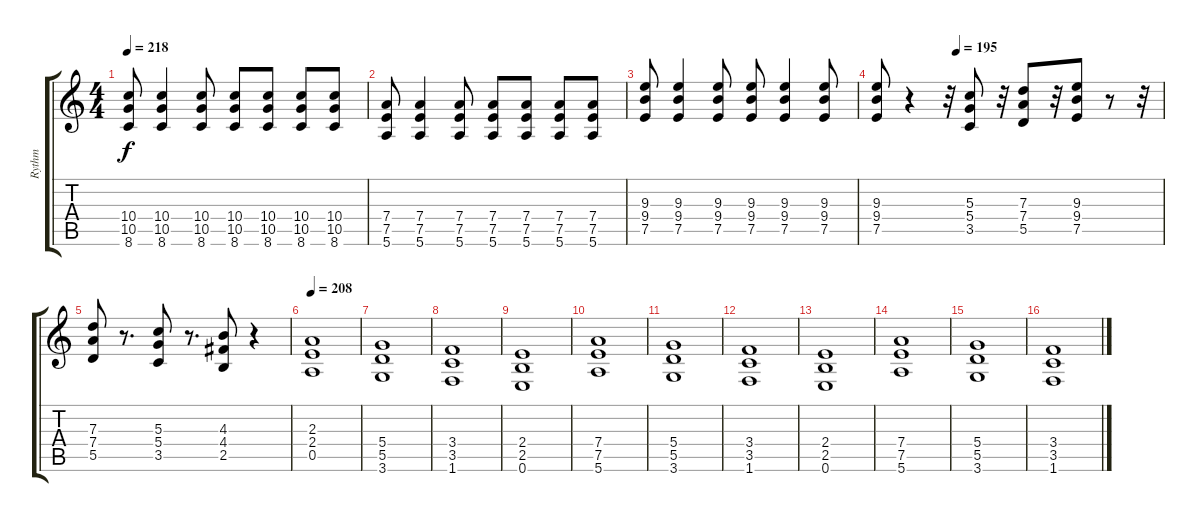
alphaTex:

\track ("Rythm" "Rythm") {instrument distortionguitar}
\staff {score tabs}
\tuning (E4 B3 G3 D3 A2 E2) {hide}
\ts (4 4)
\tempo 218
\clef g2
\ks c
(10.4 10.5 8.6).8{dy f} (10.4 10.5 8.6).4 (10.4 10.5 8.6).8 (10.4 10.5 8.6).8 (10.4 10.5 8.6).8 (10.4 10.5 8.6).8 (10.4 10.5 8.6).8 |
(7.4 7.5 5.6).8 (7.4 7.5 5.6).4 (7.4 7.5 5.6).8 (7.4 7.5 5.6).8 (7.4 7.5 5.6).8 (7.4 7.5 5.6).8 (7.4 7.5 5.6).8 |
(9.3 9.4 7.5).8 (9.3 9.4 7.5).4 (9.3 9.4 7.5).8 (9.3 9.4 7.5).8 (9.3 9.4 7.5).4 (9.3 9.4 7.5).8 |
\tempo (195 0.28125)
(9.3 9.4 7.5).8 r.4 r.32 (5.3 5.4 3.5).8 r.32 (7.3 7.4 5.5).8 r.32 (9.3 9.4 7.5).8 r.8 r.32 |
(7.3 7.4 5.5).8 r.8{d} (5.3 5.4 3.5).8 r.8{d} (4.3 4.4 2.5).8 r.4 |
\tempo 208
(2.3 2.4 0.5).1 |
(5.4 5.5 3.6).1 |
(3.4 3.5 1.6).1 |
(2.4 2.5 0.6).1 |
(7.4 7.5 5.6).1 |
(5.4 5.5 3.6).1 |
(3.4 3.5 1.6).1 |
(2.4 2.5 0.6).1 |
(7.4 7.5 5.6).1 |
(5.4 5.5 3.6).1 |
(3.4 3.5 1.6).1
